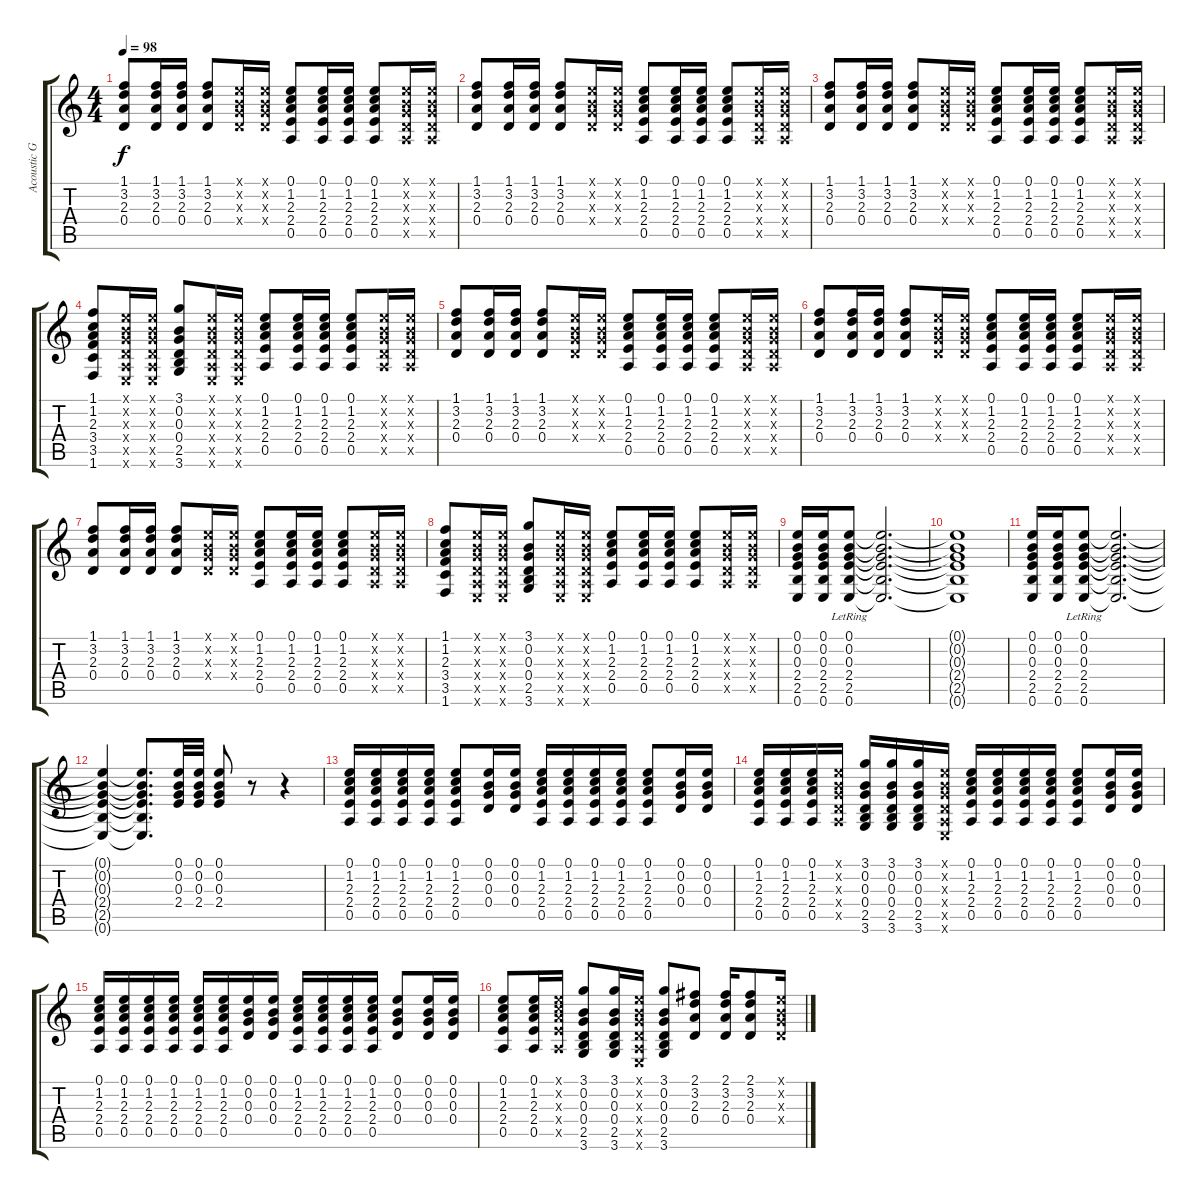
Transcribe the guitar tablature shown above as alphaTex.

\track ("Acoustic Guitar I" "Acoustic G") {instrument acousticguitarnylon}
\staff {score tabs}
\tuning (E4 B3 G3 D3 A2 E2) {hide}
\ts (4 4)
\tempo 98
\clef g2
\ks c
(1.1 3.2 2.3 0.4).8{dy f} (1.1 3.2 2.3 0.4).16 (1.1 3.2 2.3 0.4).16 (1.1 3.2 2.3 0.4).8 (0.1{x} 0.2{x} 0.3{x} 0.4{x}).16 (0.1{x} 0.2{x} 0.3{x} 0.4{x}).16 (0.1 1.2 2.3 2.4 0.5).8 (0.1 1.2 2.3 2.4 0.5).16 (0.1 1.2 2.3 2.4 0.5).16 (0.1 1.2 2.3 2.4 0.5).8 (0.1{x} 0.2{x} 0.3{x} 0.4{x} 0.5{x}).16 (0.1{x} 0.2{x} 0.3{x} 0.4{x} 0.5{x}).16 |
(1.1 3.2 2.3 0.4).8 (1.1 3.2 2.3 0.4).16 (1.1 3.2 2.3 0.4).16 (1.1 3.2 2.3 0.4).8 (0.1{x} 0.2{x} 0.3{x} 0.4{x}).16 (0.1{x} 0.2{x} 0.3{x} 0.4{x}).16 (0.1 1.2 2.3 2.4 0.5).8 (0.1 1.2 2.3 2.4 0.5).16 (0.1 1.2 2.3 2.4 0.5).16 (0.1 1.2 2.3 2.4 0.5).8 (0.1{x} 0.2{x} 0.3{x} 0.4{x} 0.5{x}).16 (0.1{x} 0.2{x} 0.3{x} 0.4{x} 0.5{x}).16 |
(1.1 3.2 2.3 0.4).8 (1.1 3.2 2.3 0.4).16 (1.1 3.2 2.3 0.4).16 (1.1 3.2 2.3 0.4).8 (0.1{x} 0.2{x} 0.3{x} 0.4{x}).16 (0.1{x} 0.2{x} 0.3{x} 0.4{x}).16 (0.1 1.2 2.3 2.4 0.5).8 (0.1 1.2 2.3 2.4 0.5).16 (0.1 1.2 2.3 2.4 0.5).16 (0.1 1.2 2.3 2.4 0.5).8 (0.1{x} 0.2{x} 0.3{x} 0.4{x} 0.5{x}).16 (0.1{x} 0.2{x} 0.3{x} 0.4{x} 0.5{x}).16 |
(1.1 1.2 2.3 3.4 3.5 1.6).8 (0.1{x} 0.2{x} 0.3{x} 0.4{x} 0.5{x} 0.6{x}).16 (0.1{x} 0.2{x} 0.3{x} 0.4{x} 0.5{x} 0.6{x}).16 (3.1 0.2 0.3 0.4 2.5 3.6).8 (0.1{x} 0.2{x} 0.3{x} 0.4{x} 0.5{x} 0.6{x}).16 (0.1{x} 0.2{x} 0.3{x} 0.4{x} 0.5{x} 0.6{x}).16 (0.1 1.2 2.3 2.4 0.5).8 (0.1 1.2 2.3 2.4 0.5).16 (0.1 1.2 2.3 2.4 0.5).16 (0.1 1.2 2.3 2.4 0.5).8 (0.1{x} 0.2{x} 0.3{x} 0.4{x} 0.5{x}).16 (0.1{x} 0.2{x} 0.3{x} 0.4{x} 0.5{x}).16 |
(1.1 3.2 2.3 0.4).8 (1.1 3.2 2.3 0.4).16 (1.1 3.2 2.3 0.4).16 (1.1 3.2 2.3 0.4).8 (0.1{x} 0.2{x} 0.3{x} 0.4{x}).16 (0.1{x} 0.2{x} 0.3{x} 0.4{x}).16 (0.1 1.2 2.3 2.4 0.5).8 (0.1 1.2 2.3 2.4 0.5).16 (0.1 1.2 2.3 2.4 0.5).16 (0.1 1.2 2.3 2.4 0.5).8 (0.1{x} 0.2{x} 0.3{x} 0.4{x} 0.5{x}).16 (0.1{x} 0.2{x} 0.3{x} 0.4{x} 0.5{x}).16 |
(1.1 3.2 2.3 0.4).8 (1.1 3.2 2.3 0.4).16 (1.1 3.2 2.3 0.4).16 (1.1 3.2 2.3 0.4).8 (0.1{x} 0.2{x} 0.3{x} 0.4{x}).16 (0.1{x} 0.2{x} 0.3{x} 0.4{x}).16 (0.1 1.2 2.3 2.4 0.5).8 (0.1 1.2 2.3 2.4 0.5).16 (0.1 1.2 2.3 2.4 0.5).16 (0.1 1.2 2.3 2.4 0.5).8 (0.1{x} 0.2{x} 0.3{x} 0.4{x} 0.5{x}).16 (0.1{x} 0.2{x} 0.3{x} 0.4{x} 0.5{x}).16 |
(1.1 3.2 2.3 0.4).8 (1.1 3.2 2.3 0.4).16 (1.1 3.2 2.3 0.4).16 (1.1 3.2 2.3 0.4).8 (0.1{x} 0.2{x} 0.3{x} 0.4{x}).16 (0.1{x} 0.2{x} 0.3{x} 0.4{x}).16 (0.1 1.2 2.3 2.4 0.5).8 (0.1 1.2 2.3 2.4 0.5).16 (0.1 1.2 2.3 2.4 0.5).16 (0.1 1.2 2.3 2.4 0.5).8 (0.1{x} 0.2{x} 0.3{x} 0.4{x} 0.5{x}).16 (0.1{x} 0.2{x} 0.3{x} 0.4{x} 0.5{x}).16 |
(1.1 1.2 2.3 3.4 3.5 1.6).8 (0.1{x} 0.2{x} 0.3{x} 0.4{x} 0.5{x} 0.6{x}).16 (0.1{x} 0.2{x} 0.3{x} 0.4{x} 0.5{x} 0.6{x}).16 (3.1 0.2 0.3 0.4 2.5 3.6).8 (0.1{x} 0.2{x} 0.3{x} 0.4{x} 0.5{x} 0.6{x}).16 (0.1{x} 0.2{x} 0.3{x} 0.4{x} 0.5{x} 0.6{x}).16 (0.1 1.2 2.3 2.4 0.5).8 (0.1 1.2 2.3 2.4 0.5).16 (0.1 1.2 2.3 2.4 0.5).16 (0.1 1.2 2.3 2.4 0.5).8 (0.1{x} 0.2{x} 0.3{x} 0.4{x} 0.5{x}).16 (0.1{x} 0.2{x} 0.3{x} 0.4{x} 0.5{x}).16 |
(0.1 0.2 0.3 2.4 2.5 0.6).16 (0.1 0.2 0.3 2.4 2.5 0.6).16 (0.1{lr} 0.2{lr} 0.3{lr} 2.4{lr} 2.5{lr} 0.6{lr}).8 (0.1{t} 0.2{t} 0.3{t} 2.4{t} 2.5{t} 0.6{t}).2{d} |
(0.1{t} 0.2{t} 0.3{t} 2.4{t} 2.5{t} 0.6{t}).1 |
(0.1 0.2 0.3 2.4 2.5 0.6).16 (0.1 0.2 0.3 2.4 2.5 0.6).16 (0.1{lr} 0.2{lr} 0.3{lr} 2.4{lr} 2.5{lr} 0.6{lr}).8 (0.1{t} 0.2{t} 0.3{t} 2.4{t} 2.5{t} 0.6{t}).2{d} |
(0.1{t} 0.2{t} 0.3{t} 2.4{t} 2.5{t} 0.6{t}).4 (0.1{t} 0.2{t} 0.3{t} 2.4{t} 2.5{t} 0.6{t}).8{d} (0.1 0.2 0.3 2.4).32 (0.1 0.2 0.3 2.4).32 (0.1 0.2 0.3 2.4).8 r.8 r.4 |
(0.1 1.2 2.3 2.4 0.5).16 (0.1 1.2 2.3 2.4 0.5).16 (0.1 1.2 2.3 2.4 0.5).16 (0.1 1.2 2.3 2.4 0.5).16 (0.1 1.2 2.3 2.4 0.5).8 (0.1 0.2 0.3 0.4).16 (0.1 0.2 0.3 0.4).16 (0.1 1.2 2.3 2.4 0.5).16 (0.1 1.2 2.3 2.4 0.5).16 (0.1 1.2 2.3 2.4 0.5).16 (0.1 1.2 2.3 2.4 0.5).16 (0.1 1.2 2.3 2.4 0.5).8 (0.1 0.2 0.3 0.4).16 (0.1 0.2 0.3 0.4).16 |
(0.1 1.2 2.3 2.4 0.5).16 (0.1 1.2 2.3 2.4 0.5).16 (0.1 1.2 2.3 2.4 0.5).16 (0.1{x} 0.2{x} 0.3{x} 0.4{x} 0.5{x}).16 (3.1 0.2 0.3 0.4 2.5 3.6).16 (3.1 0.2 0.3 0.4 2.5 3.6).16 (3.1 0.2 0.3 0.4 2.5 3.6).16 (0.1{x} 0.2{x} 0.3{x} 0.4{x} 0.5{x} 0.6{x}).16 (0.1 1.2 2.3 2.4 0.5).16 (0.1 1.2 2.3 2.4 0.5).16 (0.1 1.2 2.3 2.4 0.5).16 (0.1 1.2 2.3 2.4 0.5).16 (0.1 1.2 2.3 2.4 0.5).8 (0.1 0.2 0.3 0.4).16 (0.1 0.2 0.3 0.4).16 |
(0.1 1.2 2.3 2.4 0.5).16 (0.1 1.2 2.3 2.4 0.5).16 (0.1 1.2 2.3 2.4 0.5).16 (0.1 1.2 2.3 2.4 0.5).16 (0.1 1.2 2.3 2.4 0.5).16 (0.1 1.2 2.3 2.4 0.5).16 (0.1 0.2 0.3 0.4).16 (0.1 0.2 0.3 0.4).16 (0.1 1.2 2.3 2.4 0.5).16 (0.1 1.2 2.3 2.4 0.5).16 (0.1 1.2 2.3 2.4 0.5).16 (0.1 1.2 2.3 2.4 0.5).16 (0.1 0.2 0.3 0.4).8 (0.1 0.2 0.3 0.4).16 (0.1 0.2 0.3 0.4).16 |
(0.1 1.2 2.3 2.4 0.5).8 (0.1 1.2 2.3 2.4 0.5).16 (0.1{x} 1.2{x} 2.3{x} 2.4{x} 0.5{x}).16 (3.1 0.2 0.3 0.4 2.5 3.6).8 (3.1 0.2 0.3 0.4 2.5 3.6).16 (0.1{x} 0.2{x} 0.3{x} 0.4{x} 0.5{x} 0.6{x}).16 (3.1 0.2 0.3 0.4 2.5 3.6).8 (2.1 3.2 2.3 0.4).8 (2.1 3.2 2.3 0.4).16 (2.1 3.2 2.3 0.4).8 (0.1{x} 0.2{x} 0.3{x} 0.4{x}).16
